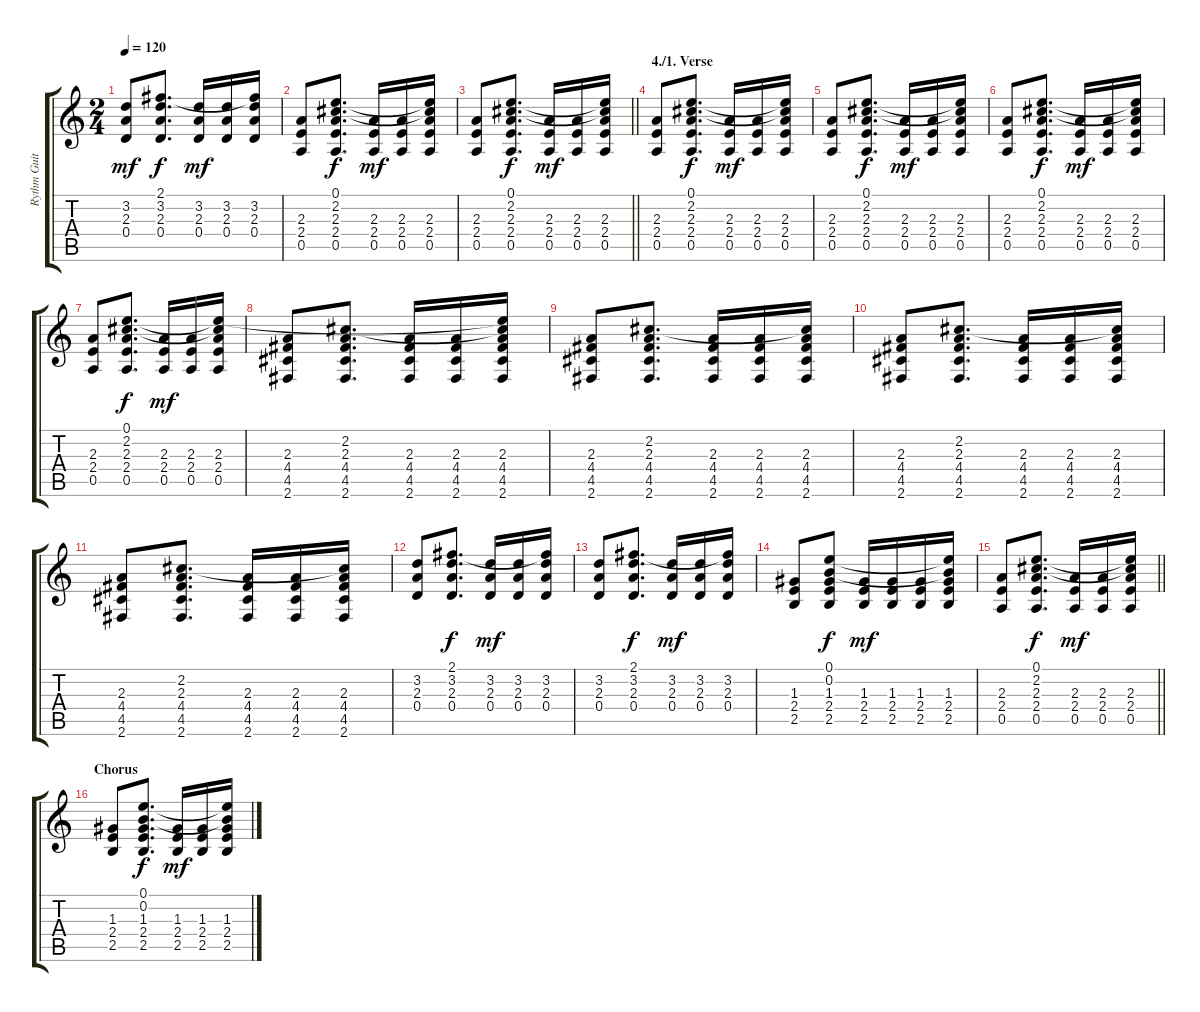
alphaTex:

\track ("Rythm Guitar" "Rythm Guit") {instrument acousticguitarsteel}
\staff {score tabs}
\tuning (E4 B3 G3 D3 A2 E2) {hide}
\ts (2 4)
\tempo 120
\clef g2
\ks c
(3.2 2.3 0.4).8{dy mf} (2.1 3.2 2.3 0.4).8{d dy f} (3.2 2.3 0.4).16{dy mf} (3.2 2.3 0.4).16 (2.1{t} 3.2 2.3 0.4).16 |
(2.3 2.4 0.5).8 (0.1 2.2 2.3 2.4 0.5).8{d dy f} (2.3 2.4 0.5).16{dy mf} (2.3 2.4 0.5).16 (0.1{t} 2.2{t} 2.3 2.4 0.5).16 |
\barLineRight lightlight
(2.3 2.4 0.5).8 (0.1 2.2 2.3 2.4 0.5).8{d dy f} (2.3 2.4 0.5).16{dy mf} (2.3 2.4 0.5).16 (0.1{t} 2.2{t} 2.3 2.4 0.5).16 |
\section ("" "4./1. Verse")
(2.3 2.4 0.5).8 (0.1 2.2 2.3 2.4 0.5).8{d dy f} (2.3 2.4 0.5).16{dy mf} (2.3 2.4 0.5).16 (0.1{t} 2.2{t} 2.3 2.4 0.5).16 |
(2.3 2.4 0.5).8 (0.1 2.2 2.3 2.4 0.5).8{d dy f} (2.3 2.4 0.5).16{dy mf} (2.3 2.4 0.5).16 (0.1{t} 2.2{t} 2.3 2.4 0.5).16 |
(2.3 2.4 0.5).8 (0.1 2.2 2.3 2.4 0.5).8{d dy f} (2.3 2.4 0.5).16{dy mf} (2.3 2.4 0.5).16 (0.1{t} 2.2{t} 2.3 2.4 0.5).16 |
(2.3 2.4 0.5).8 (0.1 2.2 2.3 2.4 0.5).8{d dy f} (2.3 2.4 0.5).16{dy mf} (2.3 2.4 0.5).16 (0.1{t} 2.2{t} 2.3 2.4 0.5).16 |
(2.3 4.4 4.5 2.6).8 (2.2 2.3 4.4 4.5 2.6).8{d} (2.3 4.4 4.5 2.6).16 (2.3 4.4 4.5 2.6).16 (0.1{t} 2.2{t} 2.3 4.4 4.5 2.6).16 |
(2.3 4.4 4.5 2.6).8 (2.2 2.3 4.4 4.5 2.6).8{d} (2.3 4.4 4.5 2.6).16 (2.3 4.4 4.5 2.6).16 (2.2{t} 2.3 4.4 4.5 2.6).16 |
(2.3 4.4 4.5 2.6).8 (2.2 2.3 4.4 4.5 2.6).8{d} (2.3 4.4 4.5 2.6).16 (2.3 4.4 4.5 2.6).16 (2.2{t} 2.3 4.4 4.5 2.6).16 |
(2.3 4.4 4.5 2.6).8 (2.2 2.3 4.4 4.5 2.6).8{d} (2.3 4.4 4.5 2.6).16 (2.3 4.4 4.5 2.6).16 (2.2{t} 2.3 4.4 4.5 2.6).16 |
(3.2 2.3 0.4).8 (2.1 3.2 2.3 0.4).8{d dy f} (3.2 2.3 0.4).16{dy mf} (3.2 2.3 0.4).16 (2.1{t} 3.2 2.3 0.4).16 |
(3.2 2.3 0.4).8 (2.1 3.2 2.3 0.4).8{d dy f} (3.2 2.3 0.4).16{dy mf} (3.2 2.3 0.4).16 (2.1{t} 3.2 2.3 0.4).16 |
(1.3 2.4 2.5).8 (0.1 0.2 1.3 2.4 2.5).8{dy f} (1.3 2.4 2.5).16{dy mf} (1.3 2.4 2.5).16 (1.3 2.4 2.5).16 (0.1{t} 0.2{t} 1.3 2.4 2.5).16 |
\barLineRight lightlight
(2.3 2.4 0.5).8 (0.1 2.2 2.3 2.4 0.5).8{d dy f} (2.3 2.4 0.5).16{dy mf} (2.3 2.4 0.5).16 (0.1{t} 2.2{t} 2.3 2.4 0.5).16 |
\section ("" "Chorus")
(1.3 2.4 2.5).8 (0.1 0.2 1.3 2.4 2.5).8{d dy f} (1.3 2.4 2.5).16{dy mf} (1.3 2.4 2.5).16 (0.1{t} 0.2{t} 1.3 2.4 2.5).16
